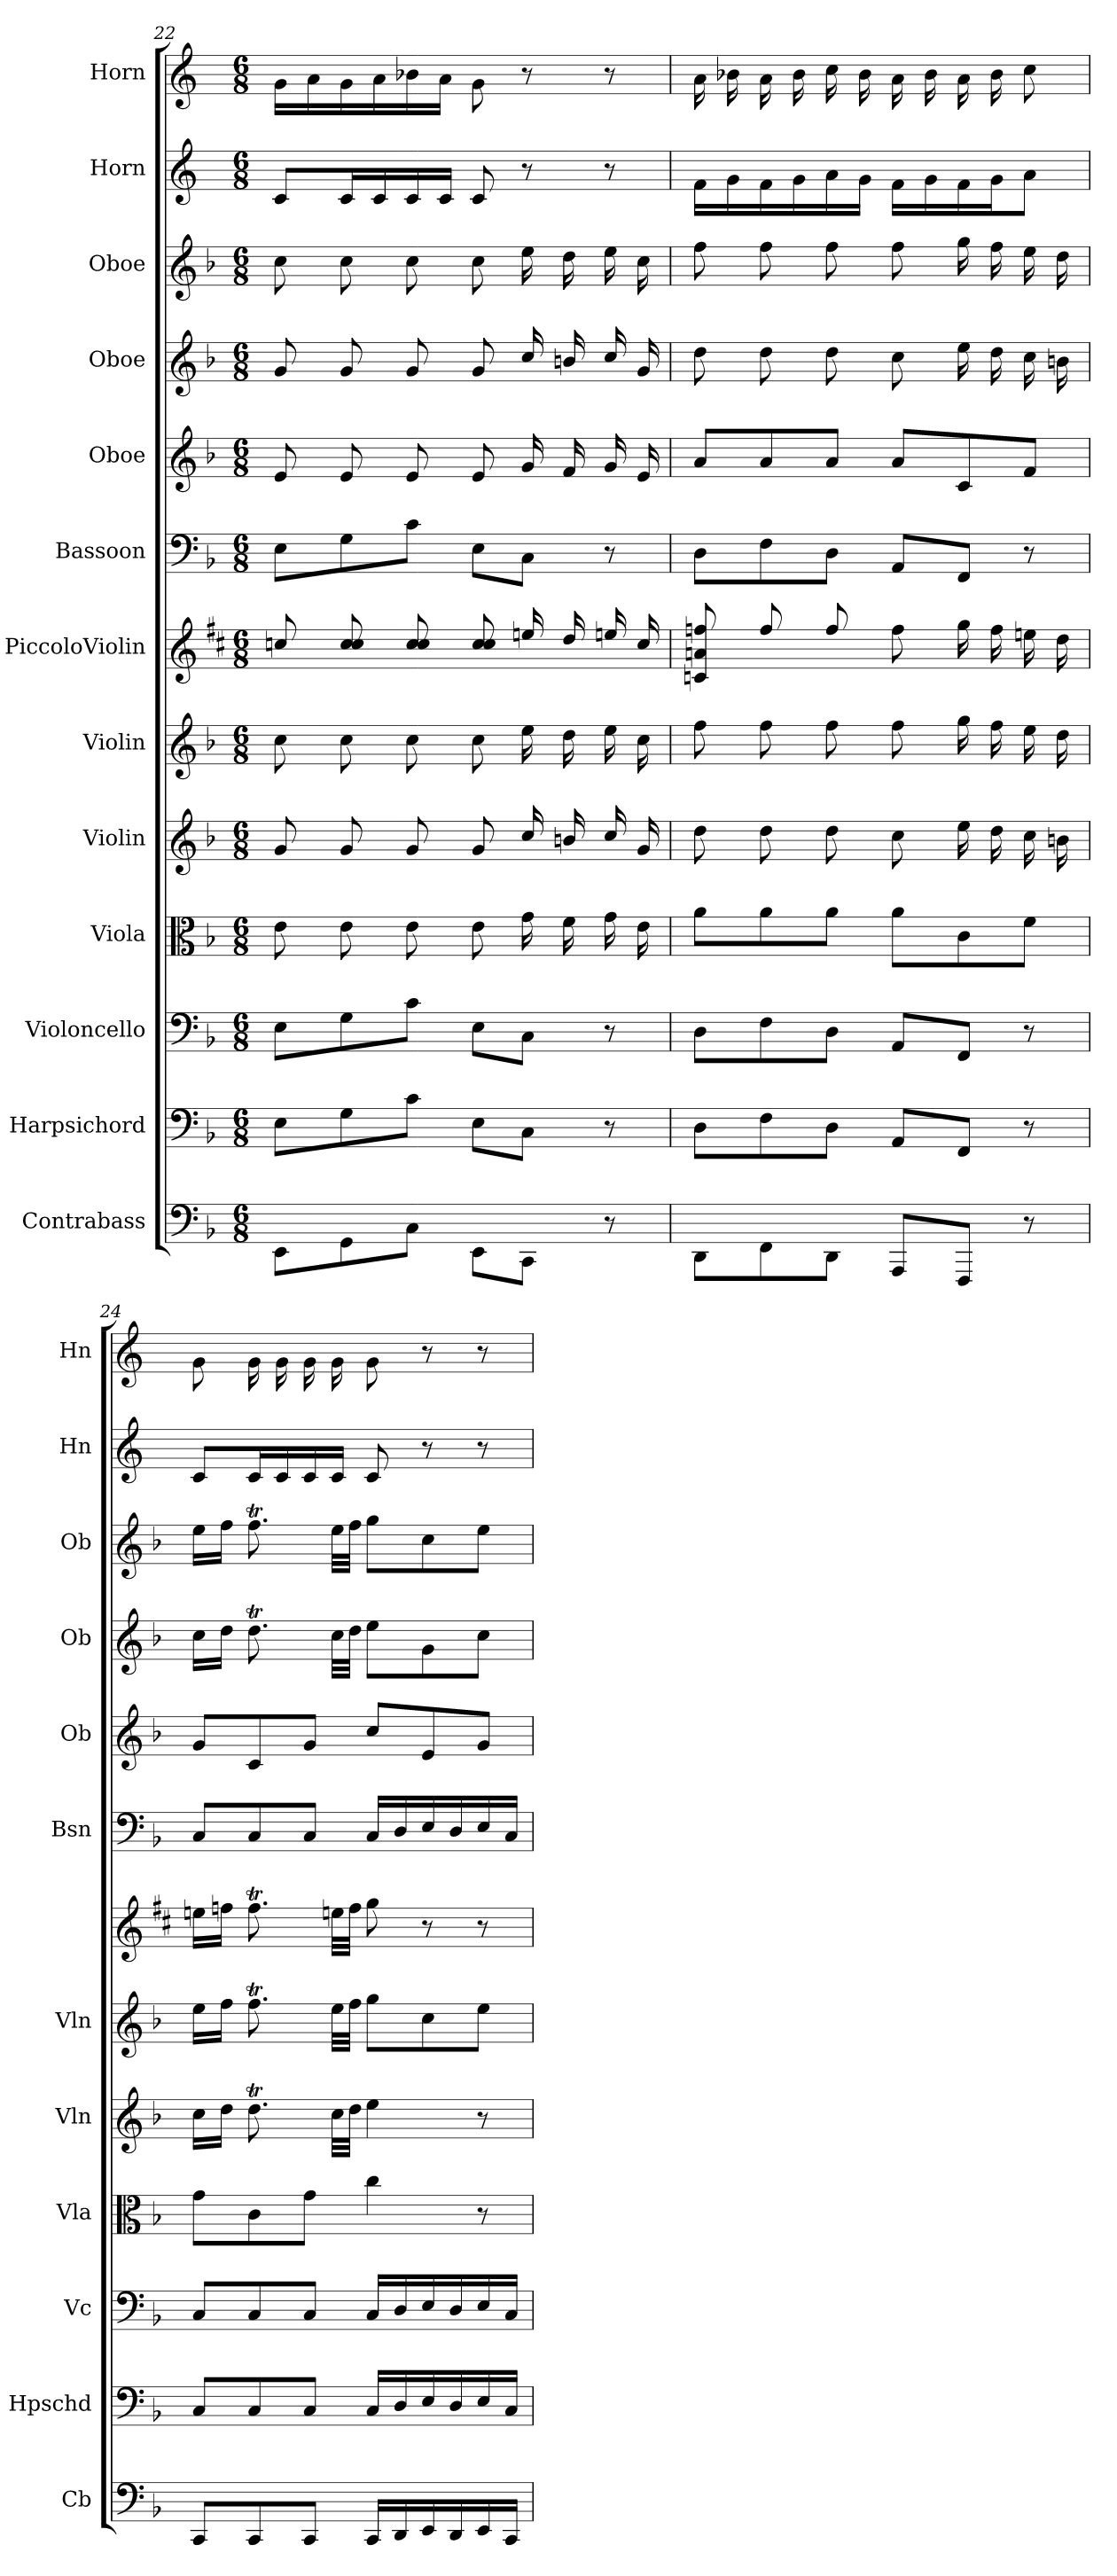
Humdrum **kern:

**kern	**kern	**kern	**kern	**kern	**kern	**kern	**kern	**kern	**kern	**kern	**kern	**kern
*part13	*part12	*part11	*part10	*part9	*part8	*part7	*part6	*part5	*part4	*part3	*part2	*part1
*staff13	*staff12	*staff11	*staff10	*staff9	*staff8	*staff7	*staff6	*staff5	*staff4	*staff3	*staff2	*staff1
*I"Contrabass	*I"Harpsichord	*I"Violoncello	*I"Viola	*I"Violin	*I"Violin	*I"PiccoloViolin	*I"Bassoon	*I"Oboe	*I"Oboe	*I"Oboe	*I"Horn	*I"Horn
*I'Cb	*I'Hpschd	*I'Vc	*I'Vla	*I'Vln	*I'Vln	*	*I'Bsn	*I'Ob	*I'Ob	*I'Ob	*I'Hn	*I'Hn
*clefF4	*clefF4	*clefF4	*clefC3	*clefG2	*clefG2	*clefG2	*clefF4	*clefG2	*clefG2	*clefG2	*clefG2	*clefG2
*k[b-]	*k[b-]	*k[b-]	*k[b-]	*k[b-]	*k[b-]	*k[f#c#]	*k[b-]	*k[b-]	*k[b-]	*k[b-]	*k[]	*k[]
*M6/8	*M6/8	*M6/8	*M6/8	*M6/8	*M6/8	*M6/8	*M6/8	*M6/8	*M6/8	*M6/8	*M6/8	*M6/8
=22	=22	=22	=22	=22	=22	=22	=22	=22	=22	=22	=22	=22
8EE\L	8E\L	8E\L	8e\	8g/	8cc\	8ccn/	8E\L	8e/	8g/	8cc\	8c/L	16g\LL
.	.	.	.	.	.	.	.	.	.	.	.	16a\
8GG\	8G\	8G\	8e\	8g/	8cc\	8cc/ 8cc/	8G\	8e/	8g/	8cc\	16c/L	16g\
.	.	.	.	.	.	.	.	.	.	.	16c/	16a\
8C\J	8c\J	8c\J	8e\	8g/	8cc\	8cc/ 8cc/	8c\J	8e/	8g/	8cc\	16c/	16b-X\
.	.	.	.	.	.	.	.	.	.	.	16c/JJ	16a\JJ
8EE\L	8E\L	8E\L	8e\	8g/	8cc\	8cc/ 8cc/	8E\L	8e/	8g/	8cc\	8c/	8g\
8CC\J	8C\J	8C\J	16g\	16cc/	16ee\	16een/	8C\J	16g/	16cc/	16ee\	8r	8r
.	.	.	16f\	16bn/	16dd\	16dd/	.	16f/	16bn/	16dd\	.	.
8r	8r	8r	16g\	16cc/	16ee\	16een/	8r	16g/	16cc/	16ee\	8r	8r
.	.	.	16e\	16g/	16cc\	16cc/	.	16e/	16g/	16cc\	.	.
=23	=23	=23	=23	=23	=23	=23	=23	=23	=23	=23	=23	=23
8DD\L	8D\L	8D\L	8a\L	8dd\	8ff\	8cn/ 8an/ 8ffn/	8D\L	8a/L	8dd\	8ff\	16f\LL	16a\
.	.	.	.	.	.	.	.	.	.	.	16g\	16b-X\
8FF\	8F\	8F\	8a\	8dd\	8ff\	8ff/	8F\	8a/	8dd\	8ff\	16f\	16a\
.	.	.	.	.	.	.	.	.	.	.	16g\	16b-\
8DD\J	8D\J	8D\J	8a\J	8dd\	8ff\	8ff/	8D\J	8a/J	8dd\	8ff\	16a\	16cc\
.	.	.	.	.	.	.	.	.	.	.	16g\JJ	16b-\
8AAA/L	8AA/L	8AA/L	8a\L	8cc\	8ff\	8ff\	8AA/L	8a/L	8cc\	8ff\	16f\LL	16a\
.	.	.	.	.	.	.	.	.	.	.	16g\	16b-\
8FFF/J	8FF/J	8FF/J	8c\	16ee\	16gg\	16gg\	8FF/J	8c/	16ee\	16gg\	16f\	16a\
.	.	.	.	16dd\	16ff\	16ff\	.	.	16dd\	16ff\	16g\J	16b-\
8r	8r	8r	8f\J	16cc\	16ee\	16een\	8r	8f/J	16cc\	16ee\	8a\J	8cc\
.	.	.	.	16bn\	16dd\	16dd\	.	.	16bn\	16dd\	.	.
=24	=24	=24	=24	=24	=24	=24	=24	=24	=24	=24	=24	=24
8CC/L	8C/L	8C/L	8g\L	16cc\LL	16ee\LL	16een\LL	8C/L	8g/L	16cc\LL	16ee\LL	8c/L	8g\
.	.	.	.	16dd\JJ	16ff\JJ	16ffn\JJ	.	.	16dd\JJ	16ff\JJ	.	.
8CC/	8C/	8C/	8c\	8.ddT\	8.ffT\	8.ffT\	8C/	8c/	8.ddT\	8.ffT\	16c/L	16g\
.	.	.	.	.	.	.	.	.	.	.	16c/	16g\
8CC/J	8C/J	8C/J	8g\J	.	.	.	8C/J	8g/J	.	.	16c/	16g\
.	.	.	.	32cc\LLL	32ee\LLL	32een\LLL	.	.	32cc\LLL	32ee\LLL	16c/JJ	16g\
.	.	.	.	32dd\JJJ	32ff\JJJ	32ff\JJJ	.	.	32dd\JJJ	32ff\JJJ	.	.
16CC/LL	16C/LL	16C/LL	4cc\	4ee\	8gg\L	8gg\	16C/LL	8cc/L	8ee\L	8gg\L	8c/	8g\
16DD/	16D/	16D/	.	.	.	.	16D/	.	.	.	.	.
16EE/	16E/	16E/	.	.	8cc\	8r	16E/	8e/	8g\	8cc\	8r	8r
16DD/	16D/	16D/	.	.	.	.	16D/	.	.	.	.	.
16EE/	16E/	16E/	8r	8r	8ee\J	8r	16E/	8g/J	8cc\J	8ee\J	8r	8r
16CC/JJ	16C/JJ	16C/JJ	.	.	.	.	16C/JJ	.	.	.	.	.
=	=	=	=	=	=	=	=	=	=	=	=	=
*-	*-	*-	*-	*-	*-	*-	*-	*-	*-	*-	*-	*-
